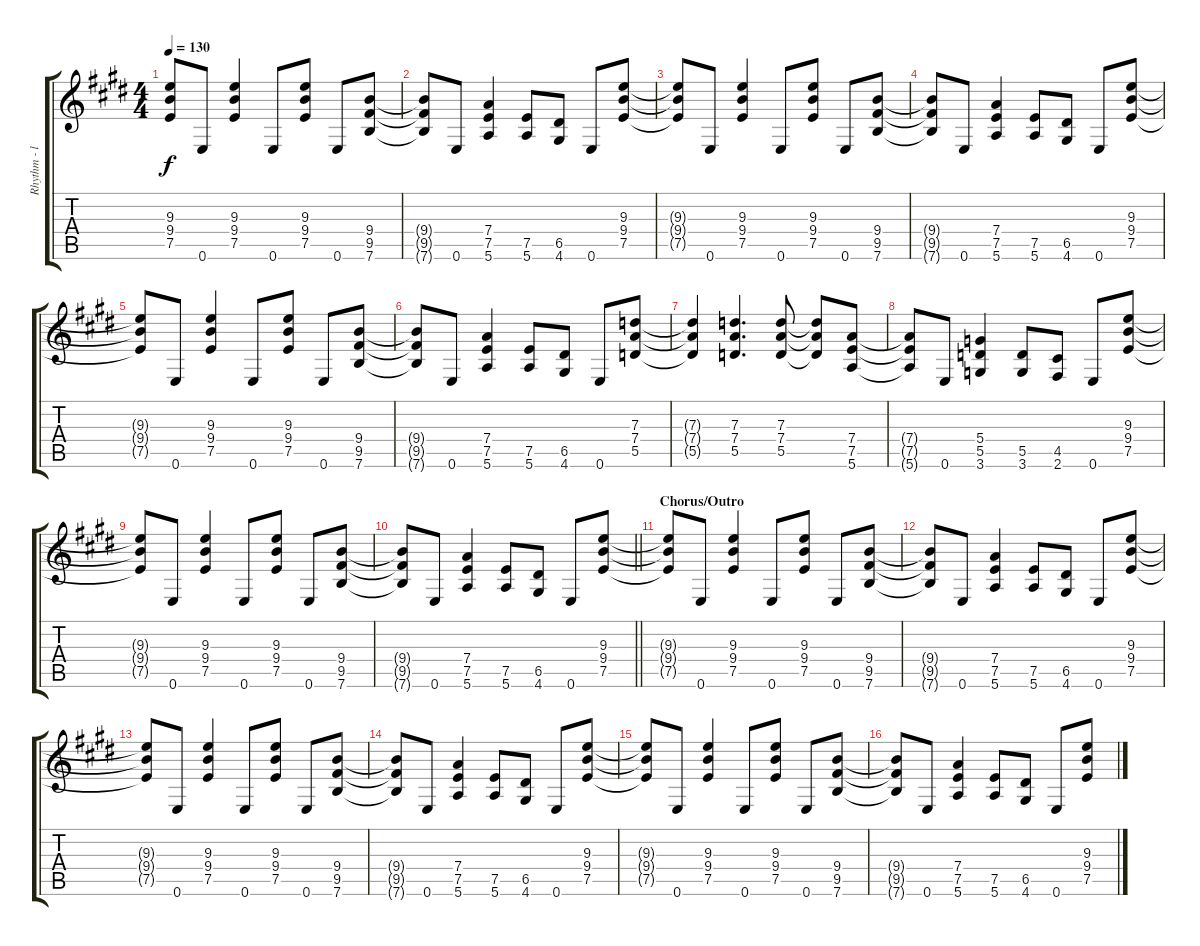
\track ("Rhythm - left" "Rhythm - l") {instrument overdrivenguitar}
\staff {score tabs}
\tuning (E4 B3 G3 D3 A2 E2) {hide}
\ts (4 4)
\tempo 130
\clef g2
\ks e
(9.3{t} 9.4{t} 7.5{t}).8{dy f} 0.6.8 (9.3 9.4 7.5).4 0.6.8 (9.3 9.4 7.5).8 0.6.8 (9.4 9.5 7.6).8 |
\ks c#minor
(9.4{t} 9.5{t} 7.6{t}).8 0.6.8 (7.4 7.5 5.6).4 (7.5 5.6).8 (6.5 4.6).8 0.6.8 (9.3 9.4 7.5).8 |
\ks e
(9.3{t} 9.4{t} 7.5{t}).8 0.6.8 (9.3 9.4 7.5).4 0.6.8 (9.3 9.4 7.5).8 0.6.8 (9.4 9.5 7.6).8 |
\ks c#minor
(9.4{t} 9.5{t} 7.6{t}).8 0.6.8 (7.4 7.5 5.6).4 (7.5 5.6).8 (6.5 4.6).8 0.6.8 (9.3 9.4 7.5).8 |
\ks e
(9.3{t} 9.4{t} 7.5{t}).8 0.6.8 (9.3 9.4 7.5).4 0.6.8 (9.3 9.4 7.5).8 0.6.8 (9.4 9.5 7.6).8 |
\ks c#minor
(9.4{t} 9.5{t} 7.6{t}).8 0.6.8 (7.4 7.5 5.6).4 (7.5 5.6).8 (6.5 4.6).8 0.6.8 (7.3 7.4 5.5).8 |
\ks e
(7.3{t} 7.4{t} 5.5{t}).4 (7.3 7.4 5.5).4{d} (7.3 7.4 5.5).8 (7.3{t} 7.4{t} 5.5{t}).8 (7.4 7.5 5.6).8 |
\ks c#minor
(7.4{t} 7.5{t} 5.6{t}).8 0.6.8 (5.4 5.5 3.6).4 (5.5 3.6).8 (4.5 2.6).8 0.6.8 (9.3 9.4 7.5).8 |
\ks e
(9.3{t} 9.4{t} 7.5{t}).8 0.6.8 (9.3 9.4 7.5).4 0.6.8 (9.3 9.4 7.5).8 0.6.8 (9.4 9.5 7.6).8 |
\barLineRight lightlight
\ks c#minor
(9.4{t} 9.5{t} 7.6{t}).8 0.6.8 (7.4 7.5 5.6).4 (7.5 5.6).8 (6.5 4.6).8 0.6.8 (9.3 9.4 7.5).8 |
\section ("" "Chorus/Outro")
\ks e
(9.3{t} 9.4{t} 7.5{t}).8 0.6.8 (9.3 9.4 7.5).4 0.6.8 (9.3 9.4 7.5).8 0.6.8 (9.4 9.5 7.6).8 |
\ks c#minor
(9.4{t} 9.5{t} 7.6{t}).8 0.6.8 (7.4 7.5 5.6).4 (7.5 5.6).8 (6.5 4.6).8 0.6.8 (9.3 9.4 7.5).8 |
\ks e
(9.3{t} 9.4{t} 7.5{t}).8 0.6.8 (9.3 9.4 7.5).4 0.6.8 (9.3 9.4 7.5).8 0.6.8 (9.4 9.5 7.6).8 |
\ks c#minor
(9.4{t} 9.5{t} 7.6{t}).8 0.6.8 (7.4 7.5 5.6).4 (7.5 5.6).8 (6.5 4.6).8 0.6.8 (9.3 9.4 7.5).8 |
\ks e
(9.3{t} 9.4{t} 7.5{t}).8 0.6.8 (9.3 9.4 7.5).4 0.6.8 (9.3 9.4 7.5).8 0.6.8 (9.4 9.5 7.6).8 |
\ks c#minor
(9.4{t} 9.5{t} 7.6{t}).8 0.6.8 (7.4 7.5 5.6).4 (7.5 5.6).8 (6.5 4.6).8 0.6.8 (9.3 9.4 7.5).8
